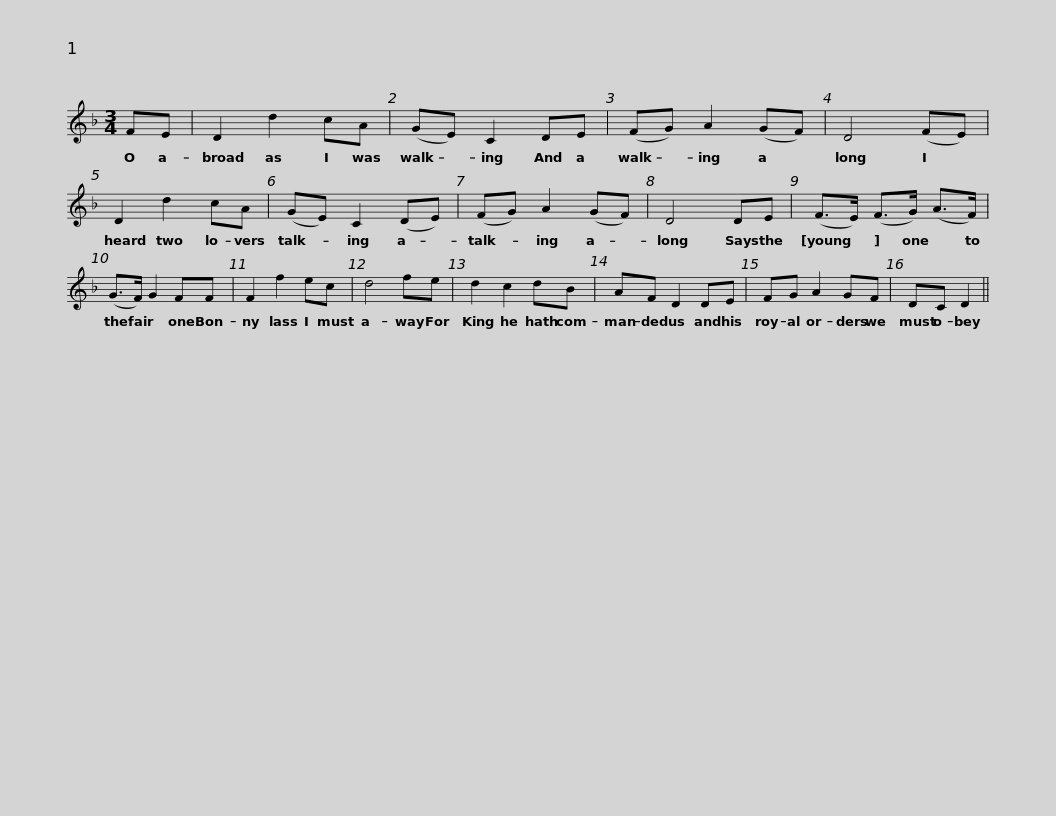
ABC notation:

X:1
L:1/8
M:3/4
I:linebreak $
K:Dmin
V:1 treble
V:1
 FE | D2 d2 cA | (GE) C2 DE | (FG) A2 (GF) | D4 (FE) | %5
 D2 d2 cA | (GE) C2 (DE) |$ (FG) A2 (GF) | D4 DE | (F>E) (F>G) (A>F) | %10
 (G>F) G2 FF | F2 f2 ec | d4 fe |$ d2 c2 dB | AF D2 DE | %15
 FG A2 GF | DC D2 || %17
